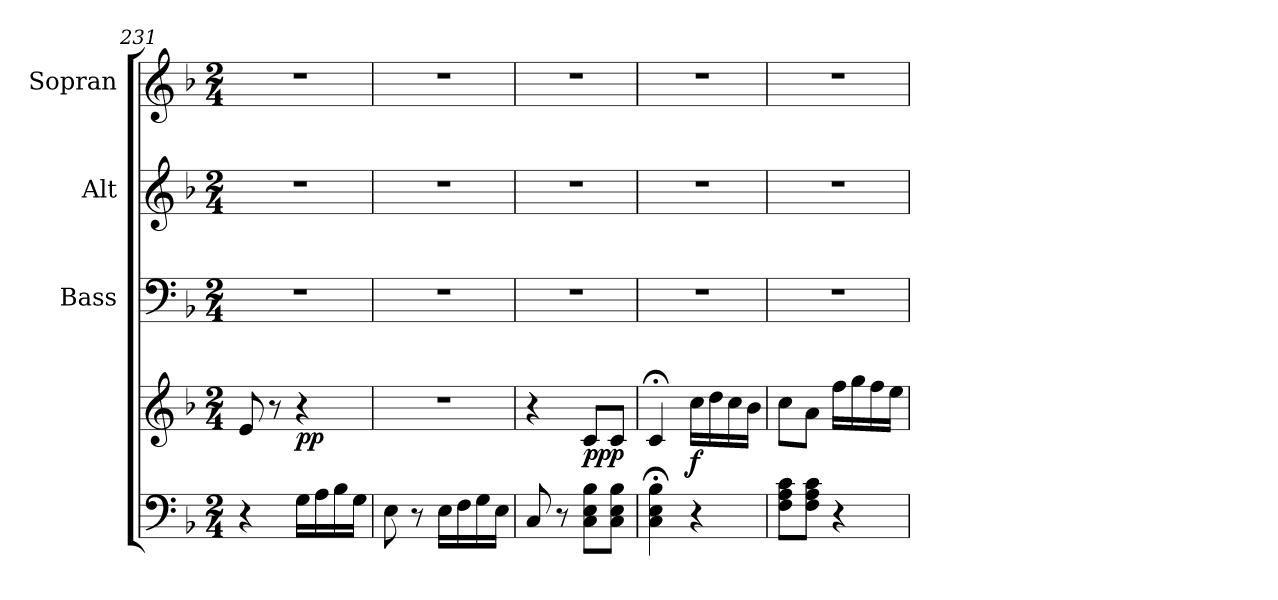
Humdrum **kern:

**kern	**kern	**dynam	**kern	**kern	**kern
*part4	*part4	*part4	*part3	*part2	*part1
*staff5	*staff4	*staff4/5	*staff3	*staff2	*staff1
*	*	*	*I"Bass	*I"Alt	*I"Sopran
*	*	*	*I'B.	*I'A.	*I'S.
*clefF4	*clefG2	*	*clefF4	*clefG2	*clefG2
*k[b-]	*k[b-]	*	*k[b-]	*k[b-]	*k[b-]
*F:	*F:	*	*F:	*F:	*F:
*M2/4	*M2/4	*	*M2/4	*M2/4	*M2/4
=231	=231	=231	=231	=231	=231
4r	8e/	.	2r	2r	2r
.	8r	.	.	.	.
!	!	!LO:DY:b	!	!	!
16G\LL	4r	pp	.	.	.
16A\	.	.	.	.	.
16B-\	.	.	.	.	.
16G\JJ	.	.	.	.	.
=232	=232	=232	=232	=232	=232
8E\	2r	.	2r	2r	2r
8r	.	.	.	.	.
16E\LL	.	.	.	.	.
16F\	.	.	.	.	.
16G\	.	.	.	.	.
16E\JJ	.	.	.	.	.
=233	=233	=233	=233	=233	=233
8C/	4r	.	2r	2r	2r
8r	.	.	.	.	.
!	!	!LO:DY:b	!	!	!
8C\ 8E\ 8B-\L	8c/L	ppp	.	.	.
8C\ 8E\ 8B-\J	8c/J	.	.	.	.
=234	=234	=234	=234	=234	=234
4C\;< 4E\;< 4B-\;<	4c;</	.	2r	2r	2r
!	!	!LO:DY:b	!	!	!
4r	16cc\LL	f	.	.	.
.	16dd\	.	.	.	.
.	16cc\	.	.	.	.
.	16b-\JJ	.	.	.	.
=235	=235	=235	=235	=235	=235
8F\ 8A\ 8c\L	8cc\L	.	2r	2r	2r
8F\ 8A\ 8c\J	8a\J	.	.	.	.
4r	16ff\LL	.	.	.	.
.	16gg\	.	.	.	.
.	16ff\	.	.	.	.
.	16ee\JJ	.	.	.	.
=	=	=	=	=	=
*-	*-	*-	*-	*-	*-
